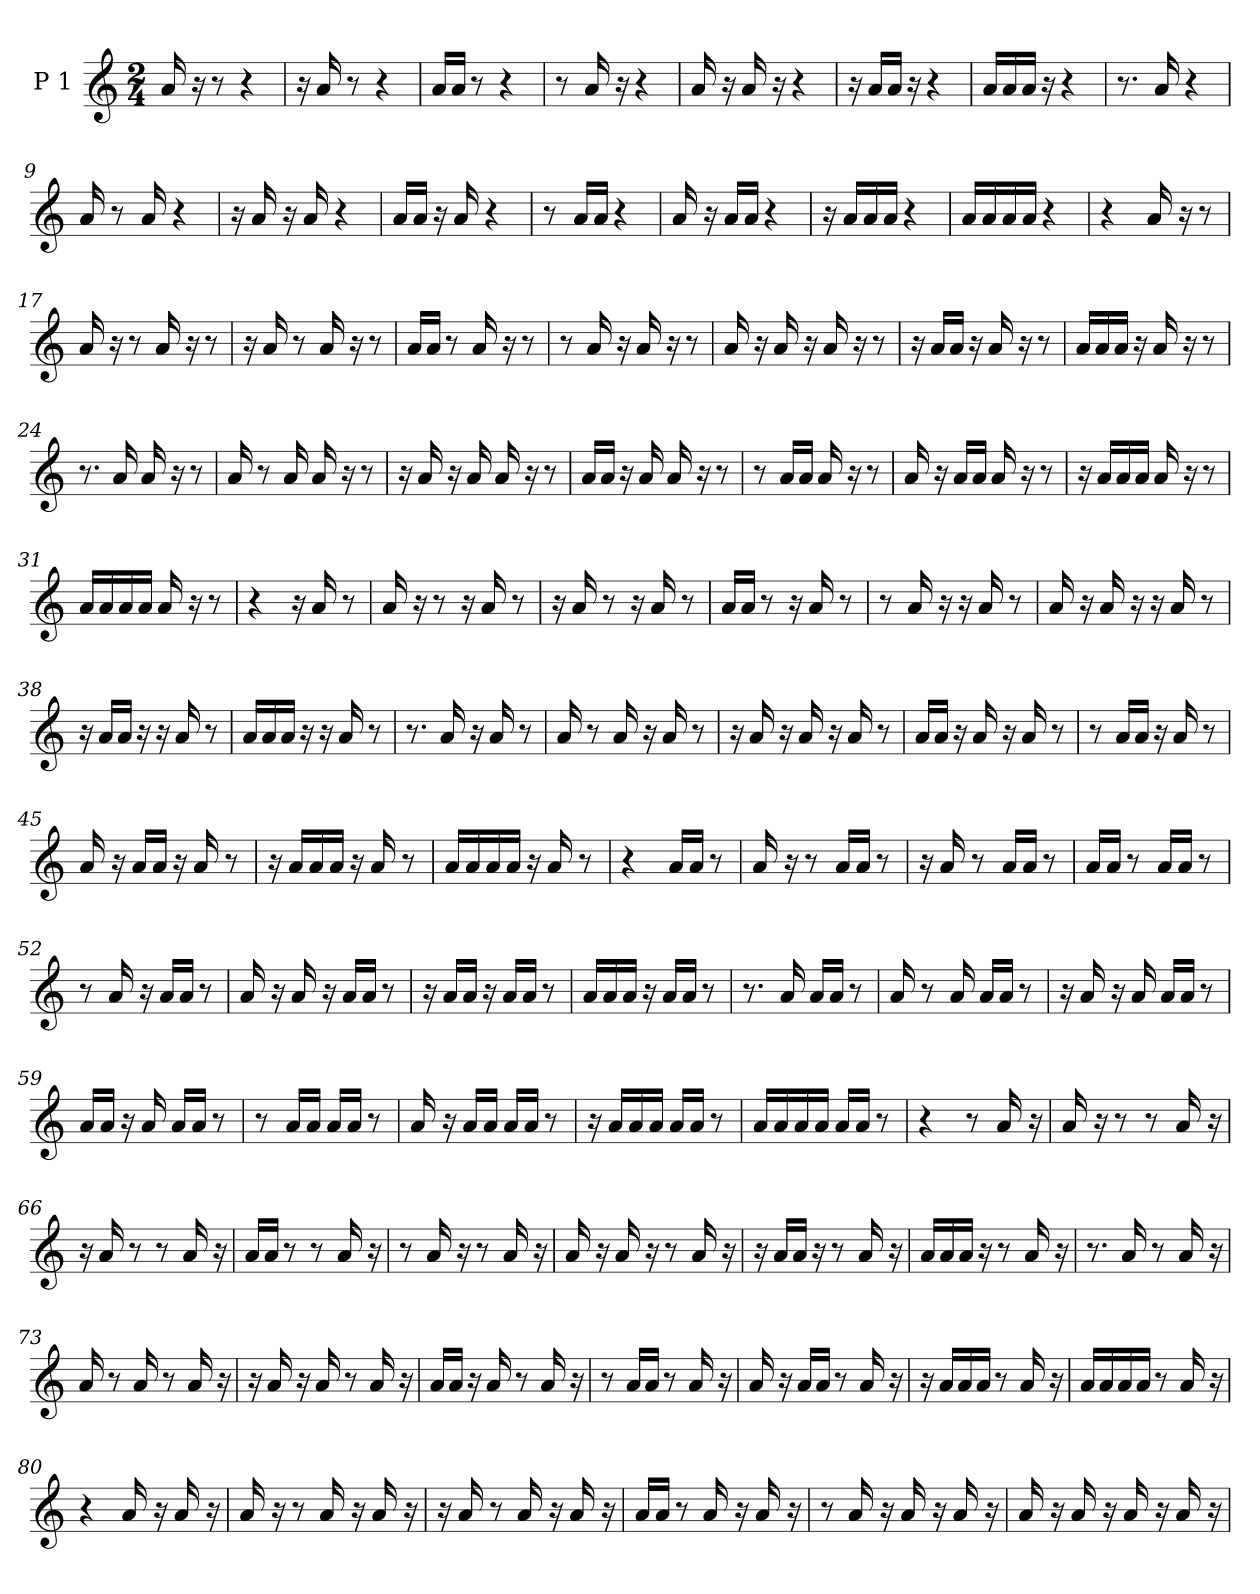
**kern
*part1
*staff1
*I"P 1
*clefG2
*k[]
*M2/4
=1
16a/
16r
8r
4r
=2
16r
16a/
8r
4r
=3
16a/LL
16a/JJ
8r
4r
=4
8r
16a/
16r
4r
=5
16a/
16r
16a/
16r
4r
=6
16r
16a/LL
16a/JJ
16r
4r
=7
16a/LL
16a/
16a/JJ
16r
4r
=8
8.r
16a/
4r
!!LO:LB:g=z
=9
16a/
8r
16a/
4r
=10
16r
16a/
16r
16a/
4r
=11
16a/LL
16a/JJ
16r
16a/
4r
=12
8r
16a/LL
16a/JJ
4r
=13
16a/
16r
16a/LL
16a/JJ
4r
=14
16r
16a/LL
16a/
16a/JJ
4r
=15
16a/LL
16a/
16a/
16a/JJ
4r
=16
4r
16a/
16r
8r
!!LO:LB:g=z
=17
16a/
16r
8r
16a/
16r
8r
=18
16r
16a/
8r
16a/
16r
8r
=19
16a/LL
16a/JJ
8r
16a/
16r
8r
=20
8r
16a/
16r
16a/
16r
8r
=21
16a/
16r
16a/
16r
16a/
16r
8r
=22
16r
16a/LL
16a/JJ
16r
16a/
16r
8r
!!LO:LB:g=z
=23
16a/LL
16a/
16a/JJ
16r
16a/
16r
8r
=24
8.r
16a/
16a/
16r
8r
=25
16a/
8r
16a/
16a/
16r
8r
=26
16r
16a/
16r
16a/
16a/
16r
8r
=27
16a/LL
16a/JJ
16r
16a/
16a/
16r
8r
=28
8r
16a/LL
16a/JJ
16a/
16r
8r
!!LO:LB:g=z
=29
16a/
16r
16a/LL
16a/JJ
16a/
16r
8r
=30
16r
16a/LL
16a/
16a/JJ
16a/
16r
8r
=31
16a/LL
16a/
16a/
16a/JJ
16a/
16r
8r
=32
4r
16r
16a/
8r
=33
16a/
16r
8r
16r
16a/
8r
=34
16r
16a/
8r
16r
16a/
8r
!!LO:LB:g=z
=35
16a/LL
16a/JJ
8r
16r
16a/
8r
=36
8r
16a/
16r
16r
16a/
8r
=37
16a/
16r
16a/
16r
16r
16a/
8r
=38
16r
16a/LL
16a/JJ
16r
16r
16a/
8r
=39
16a/LL
16a/
16a/JJ
16r
16r
16a/
8r
=40
8.r
16a/
16r
16a/
8r
!!LO:LB:g=z
=41
16a/
8r
16a/
16r
16a/
8r
=42
16r
16a/
16r
16a/
16r
16a/
8r
=43
16a/LL
16a/JJ
16r
16a/
16r
16a/
8r
=44
8r
16a/LL
16a/JJ
16r
16a/
8r
=45
16a/
16r
16a/LL
16a/JJ
16r
16a/
8r
=46
16r
16a/LL
16a/
16a/JJ
16r
16a/
8r
!!LO:LB:g=z
=47
16a/LL
16a/
16a/
16a/JJ
16r
16a/
8r
=48
4r
16a/LL
16a/JJ
8r
=49
16a/
16r
8r
16a/LL
16a/JJ
8r
=50
16r
16a/
8r
16a/LL
16a/JJ
8r
=51
16a/LL
16a/JJ
8r
16a/LL
16a/JJ
8r
=52
8r
16a/
16r
16a/LL
16a/JJ
8r
=53
16a/
16r
16a/
16r
16a/LL
16a/JJ
8r
!!LO:LB:g=z
=54
16r
16a/LL
16a/JJ
16r
16a/LL
16a/JJ
8r
=55
16a/LL
16a/
16a/JJ
16r
16a/LL
16a/JJ
8r
=56
8.r
16a/
16a/LL
16a/JJ
8r
=57
16a/
8r
16a/
16a/LL
16a/JJ
8r
=58
16r
16a/
16r
16a/
16a/LL
16a/JJ
8r
=59
16a/LL
16a/JJ
16r
16a/
16a/LL
16a/JJ
8r
!!LO:LB:g=z
=60
8r
16a/LL
16a/JJ
16a/LL
16a/JJ
8r
=61
16a/
16r
16a/LL
16a/JJ
16a/LL
16a/JJ
8r
=62
16r
16a/LL
16a/
16a/JJ
16a/LL
16a/JJ
8r
=63
16a/LL
16a/
16a/
16a/JJ
16a/LL
16a/JJ
8r
=64
4r
8r
16a/
16r
=65
16a/
16r
8r
8r
16a/
16r
!!LO:PB:g=z
=66
16r
16a/
8r
8r
16a/
16r
=67
16a/LL
16a/JJ
8r
8r
16a/
16r
=68
8r
16a/
16r
8r
16a/
16r
=69
16a/
16r
16a/
16r
8r
16a/
16r
=70
16r
16a/LL
16a/JJ
16r
8r
16a/
16r
=71
16a/LL
16a/
16a/JJ
16r
8r
16a/
16r
!!LO:LB:g=z
=72
8.r
16a/
8r
16a/
16r
=73
16a/
8r
16a/
8r
16a/
16r
=74
16r
16a/
16r
16a/
8r
16a/
16r
=75
16a/LL
16a/JJ
16r
16a/
8r
16a/
16r
=76
8r
16a/LL
16a/JJ
8r
16a/
16r
=77
16a/
16r
16a/LL
16a/JJ
8r
16a/
16r
!!LO:LB:g=z
=78
16r
16a/LL
16a/
16a/JJ
8r
16a/
16r
=79
16a/LL
16a/
16a/
16a/JJ
8r
16a/
16r
=80
4r
16a/
16r
16a/
16r
=81
16a/
16r
8r
16a/
16r
16a/
16r
=82
16r
16a/
8r
16a/
16r
16a/
16r
=83
16a/LL
16a/JJ
8r
16a/
16r
16a/
16r
!!LO:LB:g=z
=84
8r
16a/
16r
16a/
16r
16a/
16r
=85
16a/
16r
16a/
16r
16a/
16r
16a/
16r
=
*-
